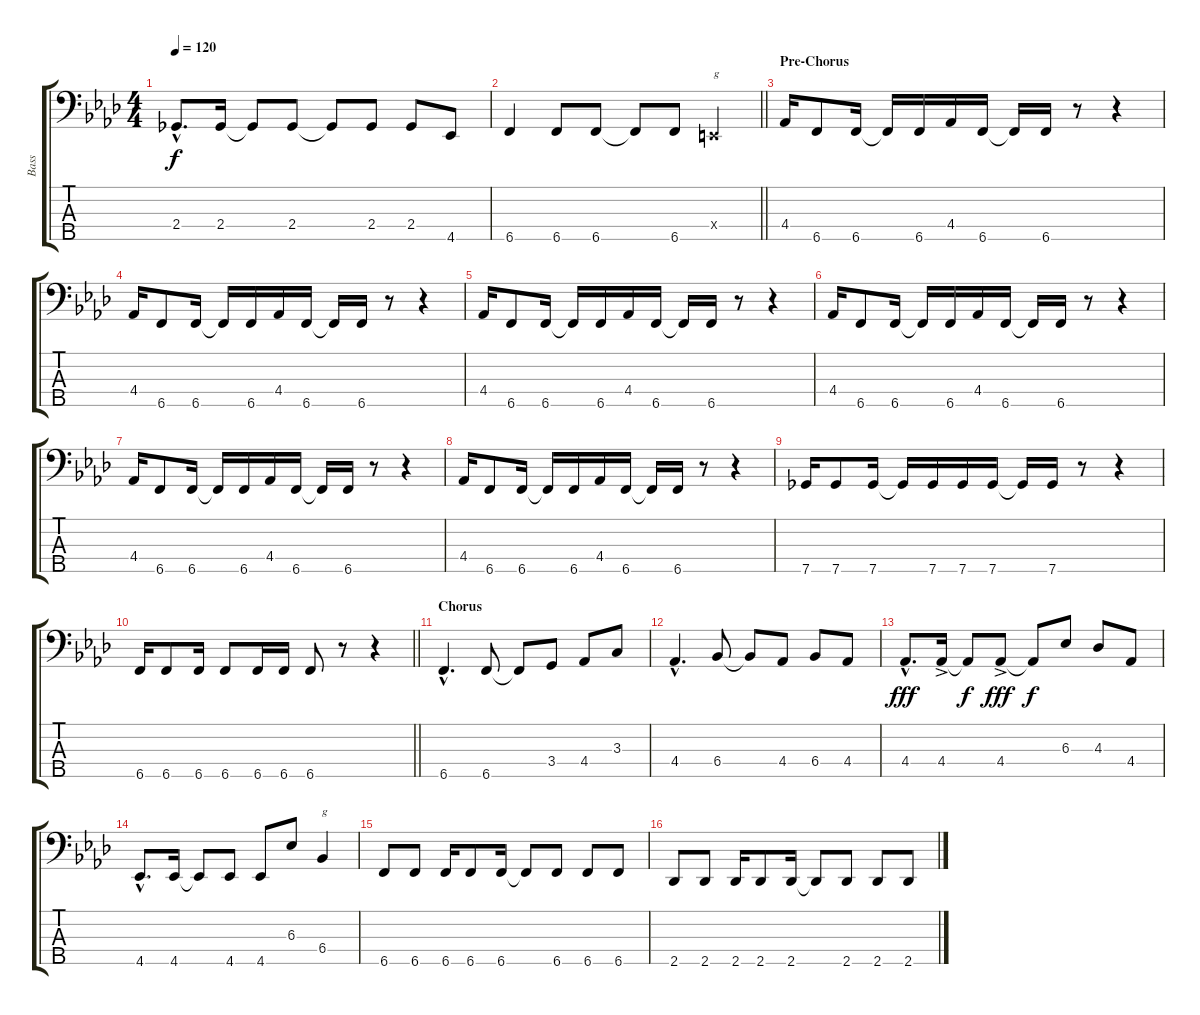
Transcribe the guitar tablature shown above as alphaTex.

\track ("Bass" "Bass") {instrument electricbasspick}
\staff {score tabs}
\tuning (G2 D2 A1 E1 B0) {hide}
\ts (4 4)
\tempo 120
\clef f4
\ks fminor
2.4{hac}.8{d dy f} 2.4.16 2.4{t}.8 2.4.8 2.4{t}.8 2.4.8 2.4.8 4.5.8 |
\barLineRight lightlight
6.5.4 6.5.8 6.5.8 6.5{t}.8 6.5.8 0.4{x}.4{txt "g"} |
\section ("" "Pre-Chorus")
4.4.16 6.5.8 6.5.16 6.5{t}.16 6.5.16 4.4.16 6.5.16 6.5{t}.16 6.5.16 r.8 r.4 |
4.4.16 6.5.8 6.5.16 6.5{t}.16 6.5.16 4.4.16 6.5.16 6.5{t}.16 6.5.16 r.8 r.4 |
4.4.16 6.5.8 6.5.16 6.5{t}.16 6.5.16 4.4.16 6.5.16 6.5{t}.16 6.5.16 r.8 r.4 |
4.4.16 6.5.8 6.5.16 6.5{t}.16 6.5.16 4.4.16 6.5.16 6.5{t}.16 6.5.16 r.8 r.4 |
4.4.16 6.5.8 6.5.16 6.5{t}.16 6.5.16 4.4.16 6.5.16 6.5{t}.16 6.5.16 r.8 r.4 |
4.4.16 6.5.8 6.5.16 6.5{t}.16 6.5.16 4.4.16 6.5.16 6.5{t}.16 6.5.16 r.8 r.4 |
7.5.16 7.5.8 7.5.16 7.5{t}.16 7.5.16 7.5.16 7.5.16 7.5{t}.16 7.5.16 r.8 r.4 |
\barLineRight lightlight
6.5.16 6.5.8 6.5.16 6.5.8 6.5.16 6.5.16 6.5.8 r.8 r.4 |
\section ("" "Chorus")
6.5{hac}.4{d} 6.5.8 6.5{t}.8 3.4.8 4.4.8 3.3.8 |
4.4{hac}.4{d} 6.4.8 6.4{t}.8 4.4.8 6.4.8 4.4.8 |
4.4{hac}.8{d dy fff} 4.4{ac}.16 4.4{t}.8{dy f} 4.4{ac}.8{dy fff} 4.4{t}.8{dy f} 6.3.8 4.3.8 4.4.8 |
4.5{hac}.8{d} 4.5.16 4.5{t}.8 4.5.8 4.5.8 6.3.8 6.4.4{txt "g"} |
6.5.8 6.5.8 6.5.16 6.5.8 6.5.16 6.5{t}.8 6.5.8 6.5.8 6.5.8 |
2.5.8 2.5.8 2.5.16 2.5.8 2.5.16 2.5{t}.8 2.5.8 2.5.8 2.5.8
